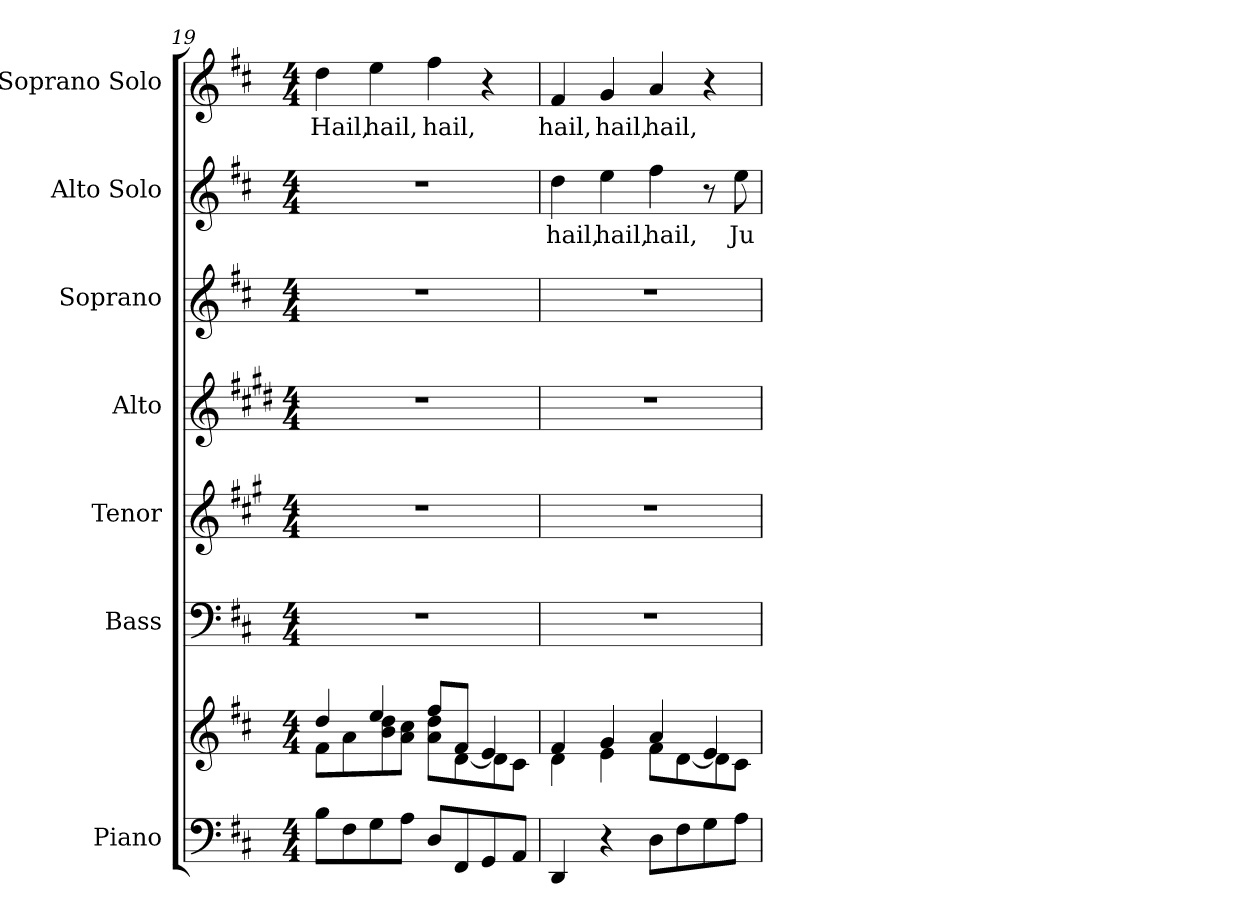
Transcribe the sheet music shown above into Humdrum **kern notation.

**kern	**kern	**kern	**kern	**kern	**kern	**kern	**text	**kern	**text
*part7	*part7	*part6	*part5	*part4	*part3	*part2	*part2	*part1	*part1
*staff8	*staff7	*staff6	*staff5	*staff4	*staff3	*staff2	*staff2	*staff1	*staff1
*I"Piano	*	*I"Bass	*I"Tenor	*I"Alto	*I"Soprano	*I"Alto Solo	*	*I"Soprano Solo	*
*I'Pno.	*	*I'B.	*I'T.	*I'A.	*I'S.	*I'A. Solo	*	*I'S. Solo	*
*clefF4	*clefG2	*clefF4	*clefG2	*clefG2	*clefG2	*clefG2	*	*clefG2	*
*	*	*	*ITrd4c7	*ITrd1c2	*ITrd-7c-12	*ITrd12c21	*	*	*
*k[f#c#]	*k[f#c#]	*k[f#c#]	*k[f#c#]	*k[f#c#]	*k[f#c#]	*k[f#c#]	*	*k[f#c#]	*
*D:	*D:	*D:	*D:	*D:	*D:	*D:	*	*D:	*
*M4/4	*M4/4	*M4/4	*M4/4	*M4/4	*M4/4	*M4/4	*	*M4/4	*
=19	=19	=19	=19	=19	=19	=19	=19	=19	=19
*	*^	*	*	*	*	*	*	*	*
!	!	!	!	!	!	!	!	!	!	!LO:LY:b:color=#000000
8Bi\L	4ddi/	8f#i\L	1r	1r	1r	1r	1r	.	4ddi\	Hail,
8F#i\	.	8ai\	.	.	.	.	.	.	.	.
!	!	!	!	!	!	!	!	!	!	!LO:LY:b:color=#000000
8Gi\	4eei/	8bi\ 8ddi	.	.	.	.	.	.	4eei\	hail,
8Ai\J	.	8ai\ 8cc#iJ	.	.	.	.	.	.	.	.
!	!	!	!	!	!	!	!	!	!	!LO:LY:b:color=#000000
8Di/L	8ff#i/L	8ai\ 8ddiL	.	.	.	.	.	.	4ff#i\	hail,
8FF#i/	8f#i/J	[8di\	.	.	.	.	.	.	.	.
8GGi/	4ei/	8di\]	.	.	.	.	.	.	4r	.
8AAi/J	.	8c#i\J	.	.	.	.	.	.	.	.
=20	=20	=20	=20	=20	=20	=20	=20	=20	=20	=20
!	!	!	!	!	!	!	!	!LO:LY:b:color=#000000	!	!
!	!	!	!	!	!	!	!	!	!	!LO:LY:b:color=#000000
4DDi/	4f#i/	4di\	1r	1r	1r	1r	4di\	hail,	4f#i/	hail,
!	!	!	!	!	!	!	!	!LO:LY:b:color=#000000	!	!
!	!	!	!	!	!	!	!	!	!	!LO:LY:b:color=#000000
4r	4gi/	4ei\	.	.	.	.	4ei\	hail,	4gi/	hail,
!	!	!	!	!	!	!	!	!LO:LY:b:color=#000000	!	!
!	!	!	!	!	!	!	!	!	!	!LO:LY:b:color=#000000
8Di\L	4ai/	8f#i\L	.	.	.	.	4f#i\	hail,	4ai/	hail,
8F#i\	.	[8di\	.	.	.	.	.	.	.	.
8Gi\	4ei/	8di\]	.	.	.	.	8r	.	4r	.
!	!	!	!	!	!	!	!	!LO:LY:b:color=#000000	!	!
8Ai\J	.	8c#i\J	.	.	.	.	8ei\	Ju-	.	.
*	*v	*v	*	*	*	*	*	*	*	*
=	=	=	=	=	=	=	=	=	=
*-	*-	*-	*-	*-	*-	*-	*-	*-	*-
